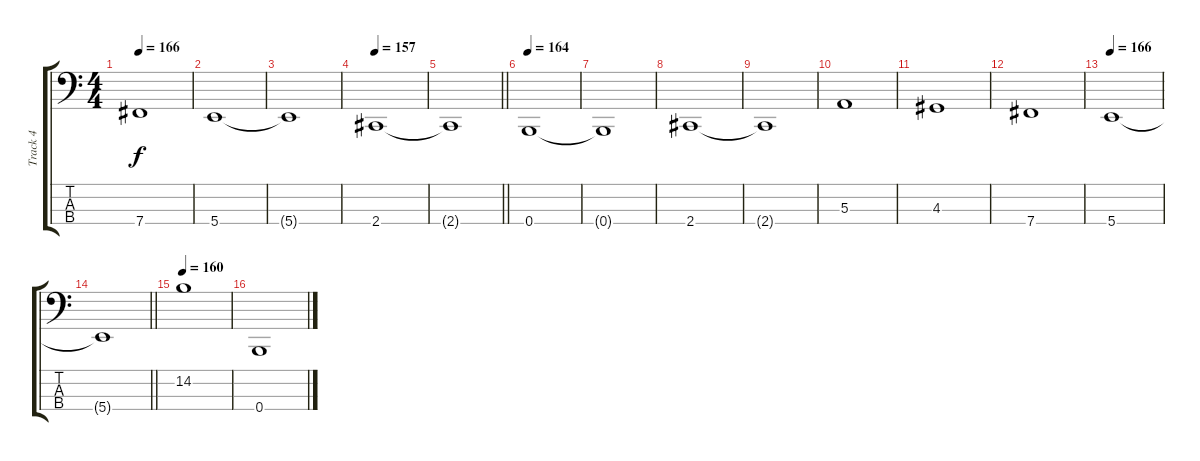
\track ("Track 4" "Track 4") {instrument electricbasspick}
\staff {score tabs}
\tuning (D2 A1 E1 B0) {hide}
\ts (4 4)
\tempo 166
\clef f4
\ks c
7.4.1{dy f} |
5.4.1 |
5.4{t}.1 |
\tempo 157
2.4.1 |
\barLineRight lightlight
2.4{t}.1 |
\section ("" "")
\tempo 164
0.4.1 |
0.4{t}.1 |
2.4.1 |
2.4{t}.1 |
5.3.1 |
4.3.1 |
7.4.1 |
\tempo 166
5.4.1 |
\barLineRight lightlight
5.4{t}.1 |
\section ("" "")
\tempo 160
14.2.1 |
0.4.1
